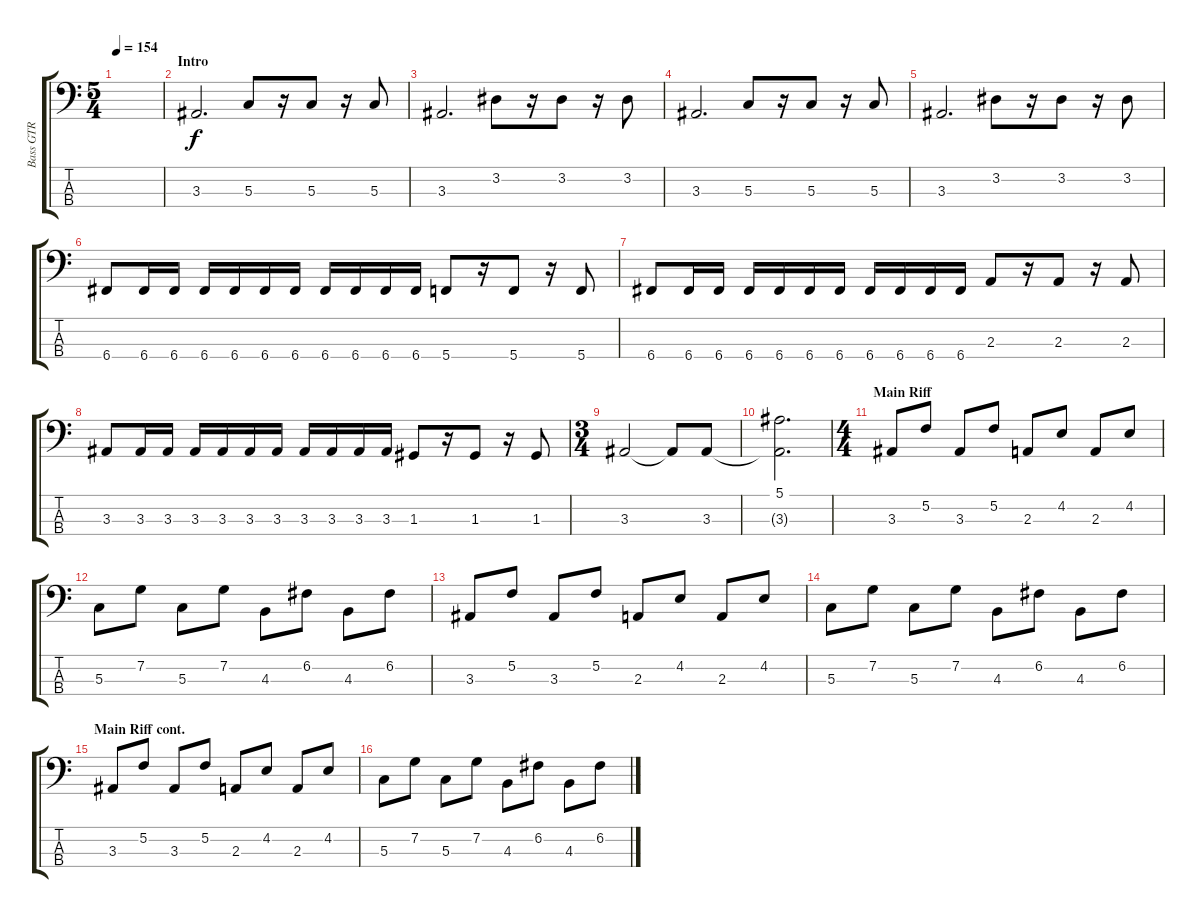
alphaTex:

\track ("Bass GTR" "Bass GTR") {instrument electricbassfinger}
\staff {score tabs}
\tuning (F2 C2 G1 C1) {hide}
\ts (5 4)
\tempo 154
\clef f4
\ks aminor
|
\section ("" "Intro")
3.3.2{d} 5.3.8 r.16 5.3.8 r.16 5.3.8 |
3.3.2{d} 3.2.8 r.16 3.2.8 r.16 3.2.8 |
3.3.2{d} 5.3.8 r.16 5.3.8 r.16 5.3.8 |
3.3.2{d} 3.2.8 r.16 3.2.8 r.16 3.2.8 |
6.4.8 6.4.16 6.4.16 6.4.16 6.4.16 6.4.16 6.4.16 6.4.16 6.4.16 6.4.16 6.4.16 5.4.8 r.16 5.4.8 r.16 5.4.8 |
6.4.8 6.4.16 6.4.16 6.4.16 6.4.16 6.4.16 6.4.16 6.4.16 6.4.16 6.4.16 6.4.16 2.3.8 r.16 2.3.8 r.16 2.3.8 |
3.3.8 3.3.16 3.3.16 3.3.16 3.3.16 3.3.16 3.3.16 3.3.16 3.3.16 3.3.16 3.3.16 1.3.8 r.16 1.3.8 r.16 1.3.8 |
\ts (3 4)
3.3.2 3.3{t}.8 3.3.8 |
(5.1 3.3{t}).2{d} |
\ts (4 4)
\section ("" "Main Riff")
3.3.8 5.2.8 3.3.8 5.2.8 2.3.8 4.2.8 2.3.8 4.2.8 |
5.3.8 7.2.8 5.3.8 7.2.8 4.3.8 6.2.8 4.3.8 6.2.8 |
3.3.8 5.2.8 3.3.8 5.2.8 2.3.8 4.2.8 2.3.8 4.2.8 |
5.3.8 7.2.8 5.3.8 7.2.8 4.3.8 6.2.8 4.3.8 6.2.8 |
\section ("" "Main Riff cont.")
3.3.8 5.2.8 3.3.8 5.2.8 2.3.8 4.2.8 2.3.8 4.2.8 |
5.3.8 7.2.8 5.3.8 7.2.8 4.3.8 6.2.8 4.3.8 6.2.8
